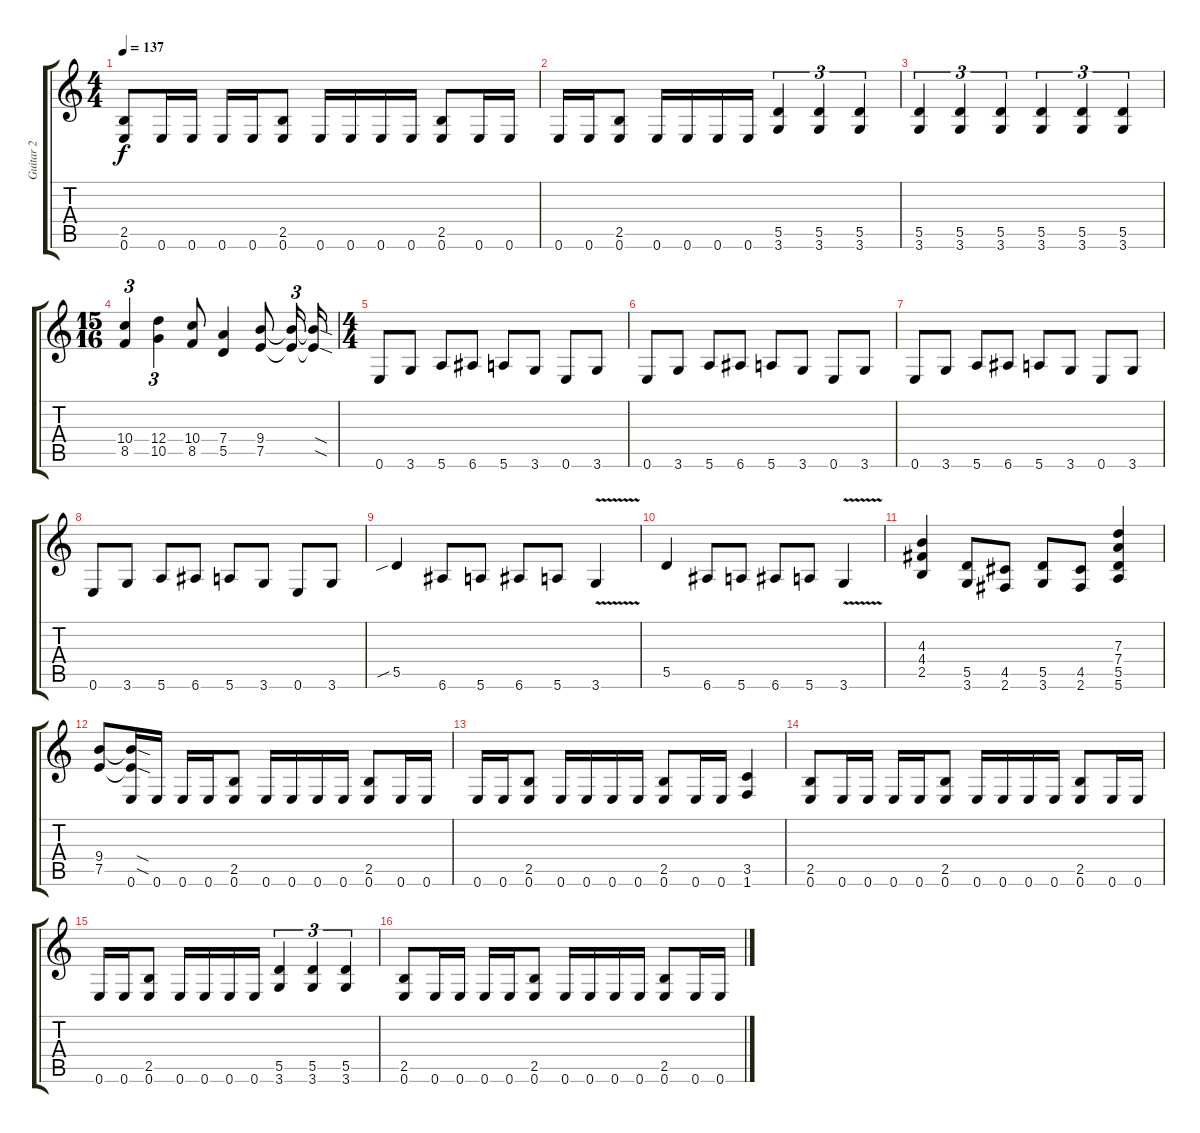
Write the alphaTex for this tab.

\track ("Guitar 2" "Guitar 2") {instrument distortionguitar}
\staff {score tabs}
\tuning (E4 B3 G3 D3 A2 E2) {hide}
\ts (4 4)
\tempo 137
\clef g2
\ks c
(2.5 0.6).8{dy f} 0.6.16 0.6.16 0.6.16 0.6.16 (2.5 0.6).8 0.6.16 0.6.16 0.6.16 0.6.16 (2.5 0.6).8 0.6.16 0.6.16 |
0.6.16 0.6.16 (2.5 0.6).8 0.6.16 0.6.16 0.6.16 0.6.16 (5.5 3.6).4{tu (3 2)} (5.5 3.6).4{tu (3 2)} (5.5 3.6).4{tu (3 2)} |
(5.5 3.6).4{tu (3 2)} (5.5 3.6).4{tu (3 2)} (5.5 3.6).4{tu (3 2)} (5.5 3.6).4{tu (3 2)} (5.5 3.6).4{tu (3 2)} (5.5 3.6).4{tu (3 2)} |
\ts (15 16)
(10.4 8.5).4{tu (3 2)} (12.4 10.5).4{tu (3 2)} (10.4 8.5).8 (7.4 5.5).4 (9.4 7.5).8 (9.4{t} 7.5{t}).16{tu (3 2)} (9.4{sod t} 7.5{sod t}).16 |
\ts (4 4)
0.6.8 3.6.8 5.6.8 6.6.8 5.6.8 3.6.8 0.6.8 3.6.8 |
0.6.8 3.6.8 5.6.8 6.6.8 5.6.8 3.6.8 0.6.8 3.6.8 |
0.6.8 3.6.8 5.6.8 6.6.8 5.6.8 3.6.8 0.6.8 3.6.8 |
0.6.8 3.6.8 5.6.8 6.6.8 5.6.8 3.6.8 0.6.8 3.6.8 |
5.5{sib}.4 6.6.8 5.6.8 6.6.8 5.6.8 3.6{v}.4 |
5.5.4 6.6.8 5.6.8 6.6.8 5.6.8 3.6{v}.4 |
(4.3 4.4 2.5).4 (5.5 3.6).8 (4.5 2.6).8 (5.5 3.6).8 (4.5 2.6).8 (7.3 7.4 5.5 5.6).4 |
(9.4 7.5).8 (9.4{sod t} 7.5{sod t} 0.6).16 0.6.16 0.6.16 0.6.16 (2.5 0.6).8 0.6.16 0.6.16 0.6.16 0.6.16 (2.5 0.6).8 0.6.16 0.6.16 |
0.6.16 0.6.16 (2.5 0.6).8 0.6.16 0.6.16 0.6.16 0.6.16 (2.5 0.6).8 0.6.16 0.6.16 (3.5 1.6).4 |
(2.5 0.6).8 0.6.16 0.6.16 0.6.16 0.6.16 (2.5 0.6).8 0.6.16 0.6.16 0.6.16 0.6.16 (2.5 0.6).8 0.6.16 0.6.16 |
0.6.16 0.6.16 (2.5 0.6).8 0.6.16 0.6.16 0.6.16 0.6.16 (5.5 3.6).4{tu (3 2)} (5.5 3.6).4{tu (3 2)} (5.5 3.6).4{tu (3 2)} |
(2.5 0.6).8 0.6.16 0.6.16 0.6.16 0.6.16 (2.5 0.6).8 0.6.16 0.6.16 0.6.16 0.6.16 (2.5 0.6).8 0.6.16 0.6.16
